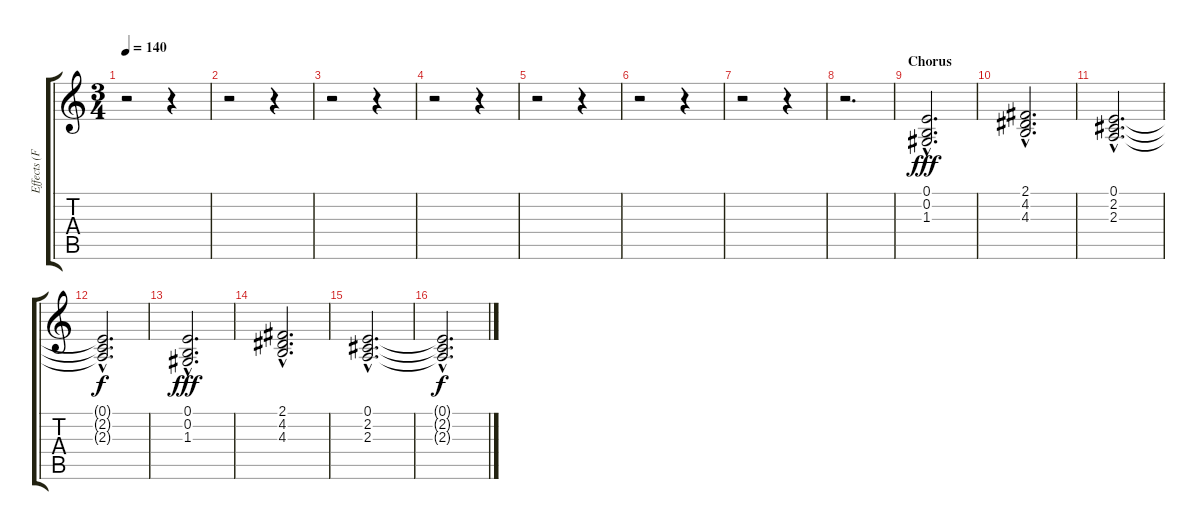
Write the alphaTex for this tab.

\track ("Effects (FX 8 - Sci-Fi)" "Effects (F") {instrument fx8scifi}
\staff {score tabs}
\tuning (E4 B3 G3 D3 A2 E2) {hide}
\ts (3 4)
\tempo 140
\clef g2
\ks c
r.2{dy f} r.4 |
r.2 r.4 |
r.2 r.4 |
r.2 r.4 |
r.2 r.4 |
r.2 r.4 |
r.2 r.4 |
r.2{d} |
\section ("" "Chorus")
(0.1{hac} 0.2{hac} 1.3{hac}).2{d dy fff} |
(2.1{hac} 4.2{hac} 4.3{hac}).2{d} |
(0.1{hac} 2.2{hac} 2.3{hac}).2{d} |
(0.1{hac t} 2.2{hac t} 2.3{hac t}).2{d dy f} |
(0.1{hac} 0.2{hac} 1.3{hac}).2{d dy fff} |
(2.1{hac} 4.2{hac} 4.3{hac}).2{d} |
(0.1{hac} 2.2{hac} 2.3{hac}).2{d} |
(0.1{hac t} 2.2{hac t} 2.3{hac t}).2{d dy f}
